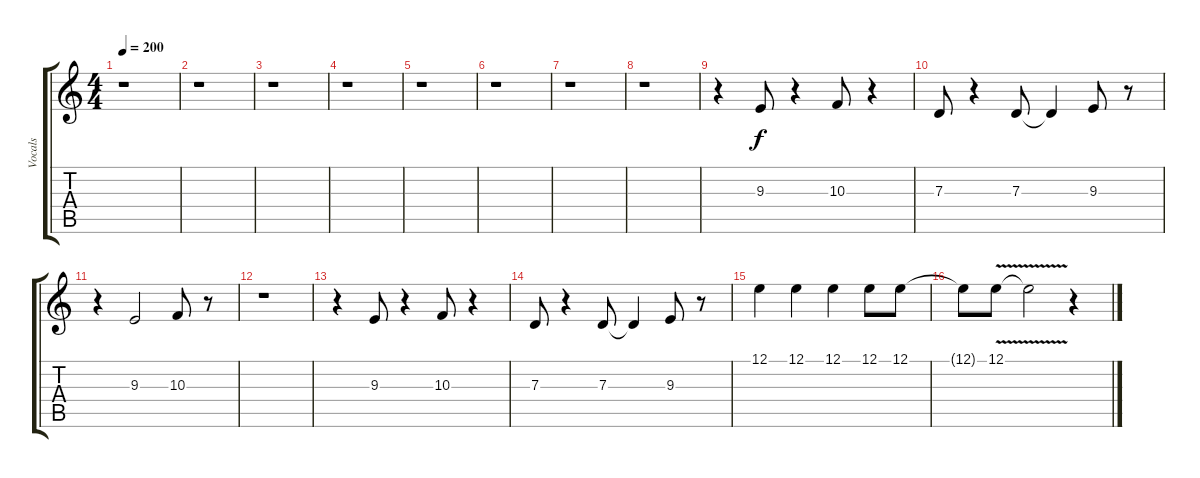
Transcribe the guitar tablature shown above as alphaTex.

\track ("Vocals" "Vocals") {instrument lead2sawtooth}
\staff {score tabs}
\tuning (E4 B3 G3 D3 A2 E2) {hide}
\ts (4 4)
\tempo 200
\clef g2
\ks c
r.1{dy f} |
\section ("" "")
r.1 |
r.1 |
r.1 |
r.1 |
r.1 |
r.1 |
r.1 |
\section ("" "")
r.4 9.3.8 r.4 10.3.8 r.4 |
7.3.8 r.4 7.3.8 7.3{t}.4 9.3.8 r.8 |
r.4 9.3.2 10.3.8 r.8 |
r.1 |
r.4 9.3.8 r.4 10.3.8 r.4 |
7.3.8 r.4 7.3.8 7.3{t}.4 9.3.8 r.8 |
12.1.4 12.1.4 12.1.4 12.1.8 12.1.8 |
12.1{t}.8 12.1{v}.8 12.1{t}.2 r.4
